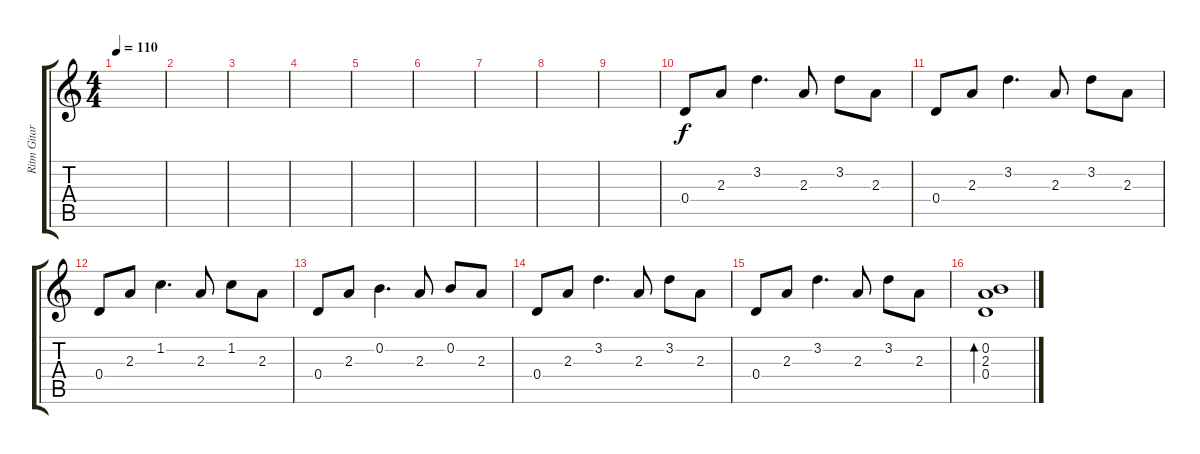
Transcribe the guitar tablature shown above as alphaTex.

\track ("Ritm Gitar" "Ritm Gitar") {instrument electricguitarclean}
\staff {score tabs}
\tuning (E4 B3 G3 D3 A2 E2) {hide}
\ts (4 4)
\tempo 110
\clef g2
\ks c
|
|
|
|
|
|
|
|
|
0.4.8{instrument electricguitarclean} 2.3.8 3.2.4{d} 2.3.8 3.2.8 2.3.8 |
0.4.8 2.3.8 3.2.4{d} 2.3.8 3.2.8 2.3.8 |
0.4.8 2.3.8 1.2.4{d} 2.3.8 1.2.8 2.3.8 |
0.4.8 2.3.8 0.2.4{d} 2.3.8 0.2.8 2.3.8 |
0.4.8 2.3.8 3.2.4{d} 2.3.8 3.2.8 2.3.8 |
0.4.8 2.3.8 3.2.4{d} 2.3.8 3.2.8 2.3.8 |
(0.2 2.3 0.4).1{bd 480}
